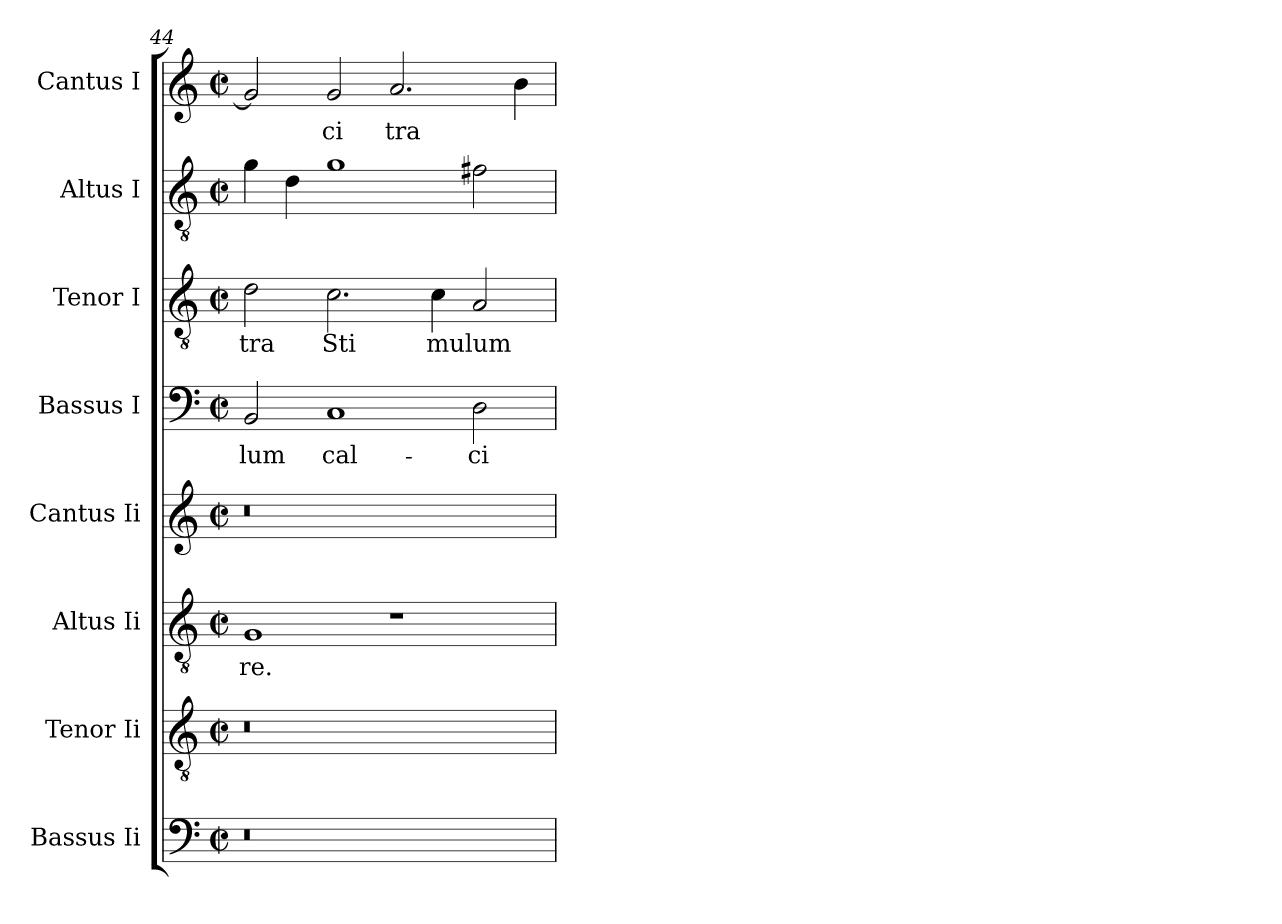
**kern	**kern	**kern	**text	**kern	**kern	**text	**kern	**text	**kern	**kern	**text
*part8	*part7	*part6	*part6	*part5	*part4	*part4	*part3	*part3	*part2	*part1	*part1
*staff8	*staff7	*staff6	*staff6	*staff5	*staff4	*staff4	*staff3	*staff3	*staff2	*staff1	*staff1
*I"Bassus Ii	*I"Tenor Ii	*I"Altus Ii	*	*I"Cantus Ii	*I"Bassus I	*	*I"Tenor I	*	*I"Altus I	*I"Cantus I	*
!!LO:LB:g=z
*clefF4	*clefGv2	*clefGv2	*	*clefG2	*clefF4	*	*clefGv2	*	*clefGv2	*clefG2	*
*M2/2	*M2/2	*M2/2	*	*M2/2	*M2/2	*	*M2/2	*	*M2/2	*M2/2	*
*met(c|)	*met(c|)	*met(c|)	*	*met(c|)	*met(c|)	*	*met(c|)	*	*met(c|)	*met(c|)	*
=44	=44	=44	=44	=44	=44	=44	=44	=44	=44	=44	=44
!	!	!	!LO:LY:b:cj	!	!	!LO:LY:b:cj	!	!LO:LY:b:cj	!	!	!
0r	0r	1G	-re.	0r	2BB/	lum	2d\	-tra	4g\	2g/]	.
.	.	.	.	.	.	.	.	.	4d\	.	.
!	!	!	!	!	!	!LO:LY:b:cj	!	!LO:LY:b:cj	!	!	!LO:LY:b:cj
.	.	.	.	.	1C	cal-	2.c\	Sti	1g	2g/	ci
!	!	!	!	!	!	!	!	!	!	!	!LO:LY:b
.	.	1r	.	.	.	.	.	.	.	2.a/	tra
!	!	!	!	!	!	!	!	!LO:LY:b	!	!	!
.	.	.	.	.	.	.	4c\	mulum	.	.	.
!	!	!	!	!	!	!LO:LY:b:cj	!	!	!	!	!
.	.	.	.	.	2D\	-ci-	2A/	.	2f#\	.	.
.	.	.	.	.	.	.	.	.	.	4b\	.
=	=	=	=	=	=	=	=	=	=	=	=
*-	*-	*-	*-	*-	*-	*-	*-	*-	*-	*-	*-
